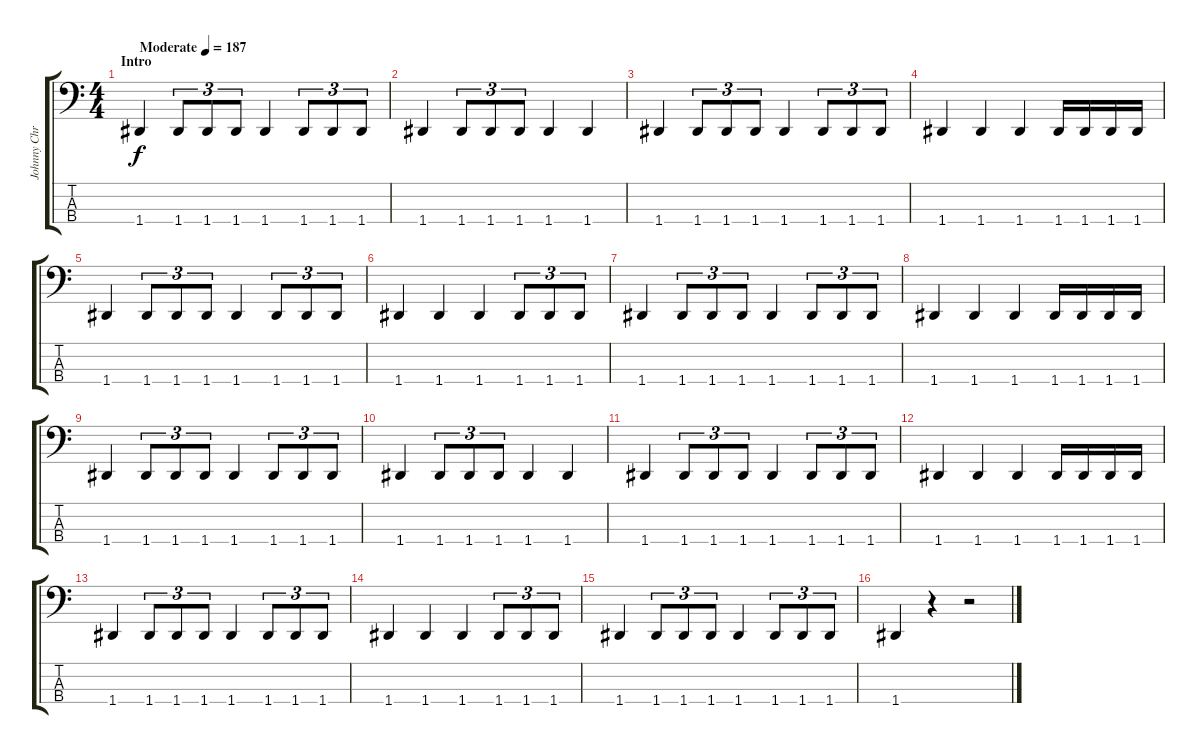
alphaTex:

\track ("Johnny Christ (Bass)" "Johnny Chr") {instrument electricbasspick}
\staff {score tabs}
\tuning (G2 D2 A1 D1) {hide}
\ts (4 4)
\section ("" "Intro")
\tempo (187 "Moderate")
\clef f4
\ks c
1.4.4{dy f instrument electricbasspick} 1.4.8{tu (3 2)} 1.4.8{tu (3 2)} 1.4.8{tu (3 2)} 1.4.4 1.4.8{tu (3 2)} 1.4.8{tu (3 2)} 1.4.8{tu (3 2)} |
1.4.4 1.4.8{tu (3 2)} 1.4.8{tu (3 2)} 1.4.8{tu (3 2)} 1.4.4 1.4.4 |
1.4.4 1.4.8{tu (3 2)} 1.4.8{tu (3 2)} 1.4.8{tu (3 2)} 1.4.4 1.4.8{tu (3 2)} 1.4.8{tu (3 2)} 1.4.8{tu (3 2)} |
1.4.4 1.4.4 1.4.4 1.4.16 1.4.16 1.4.16 1.4.16 |
1.4.4 1.4.8{tu (3 2)} 1.4.8{tu (3 2)} 1.4.8{tu (3 2)} 1.4.4 1.4.8{tu (3 2)} 1.4.8{tu (3 2)} 1.4.8{tu (3 2)} |
1.4.4 1.4.4 1.4.4 1.4.8{tu (3 2)} 1.4.8{tu (3 2)} 1.4.8{tu (3 2)} |
1.4.4 1.4.8{tu (3 2)} 1.4.8{tu (3 2)} 1.4.8{tu (3 2)} 1.4.4 1.4.8{tu (3 2)} 1.4.8{tu (3 2)} 1.4.8{tu (3 2)} |
1.4.4 1.4.4 1.4.4 1.4.16 1.4.16 1.4.16 1.4.16 |
1.4.4 1.4.8{tu (3 2)} 1.4.8{tu (3 2)} 1.4.8{tu (3 2)} 1.4.4 1.4.8{tu (3 2)} 1.4.8{tu (3 2)} 1.4.8{tu (3 2)} |
1.4.4 1.4.8{tu (3 2)} 1.4.8{tu (3 2)} 1.4.8{tu (3 2)} 1.4.4 1.4.4 |
1.4.4 1.4.8{tu (3 2)} 1.4.8{tu (3 2)} 1.4.8{tu (3 2)} 1.4.4 1.4.8{tu (3 2)} 1.4.8{tu (3 2)} 1.4.8{tu (3 2)} |
1.4.4 1.4.4 1.4.4 1.4.16 1.4.16 1.4.16 1.4.16 |
1.4.4 1.4.8{tu (3 2)} 1.4.8{tu (3 2)} 1.4.8{tu (3 2)} 1.4.4 1.4.8{tu (3 2)} 1.4.8{tu (3 2)} 1.4.8{tu (3 2)} |
1.4.4 1.4.4 1.4.4 1.4.8{tu (3 2)} 1.4.8{tu (3 2)} 1.4.8{tu (3 2)} |
1.4.4 1.4.8{tu (3 2)} 1.4.8{tu (3 2)} 1.4.8{tu (3 2)} 1.4.4 1.4.8{tu (3 2)} 1.4.8{tu (3 2)} 1.4.8{tu (3 2)} |
1.4.4 r.4 r.2
